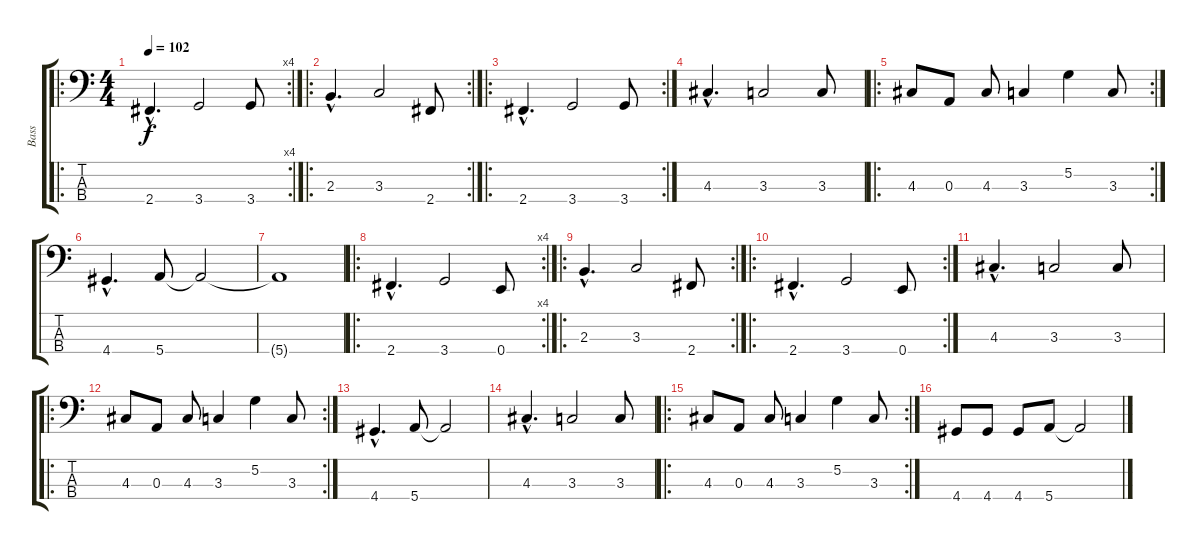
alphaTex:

\track ("Bass" "Bass") {instrument electricbasspick}
\staff {score tabs}
\tuning (G2 D2 A1 E1) {hide}
\ro
\rc 4
\ts (4 4)
\tempo 102
\clef f4
\ks c
2.4{hac}.4{d dy f instrument electricbasspick} 3.4.2 3.4.8 |
\ro
\rc 2
2.3{hac}.4{d} 3.3.2 2.4.8 |
\ro
\rc 2
2.4{hac}.4{d} 3.4.2 3.4.8 |
4.3{hac}.4{d} 3.3.2 3.3.8 |
\ro
\rc 2
4.3.8 0.3.8 4.3.8 3.3.4 5.2.4 3.3.8 |
4.4{hac}.4{d} 5.4.8 5.4{t}.2 |
5.4{t}.1 |
\ro
\rc 4
2.4{hac}.4{d} 3.4.2 0.4.8 |
\ro
\rc 2
2.3{hac}.4{d} 3.3.2 2.4.8 |
\ro
\rc 2
2.4{hac}.4{d} 3.4.2 0.4.8 |
4.3{hac}.4{d} 3.3.2 3.3.8 |
\ro
\rc 2
4.3.8 0.3.8 4.3.8 3.3.4 5.2.4 3.3.8 |
4.4{hac}.4{d} 5.4.8 5.4{t}.2 |
4.3{hac}.4{d} 3.3.2 3.3.8 |
\ro
\rc 2
4.3.8 0.3.8 4.3.8 3.3.4 5.2.4 3.3.8 |
4.4.8 4.4.8 4.4.8 5.4.8 5.4{t}.2
